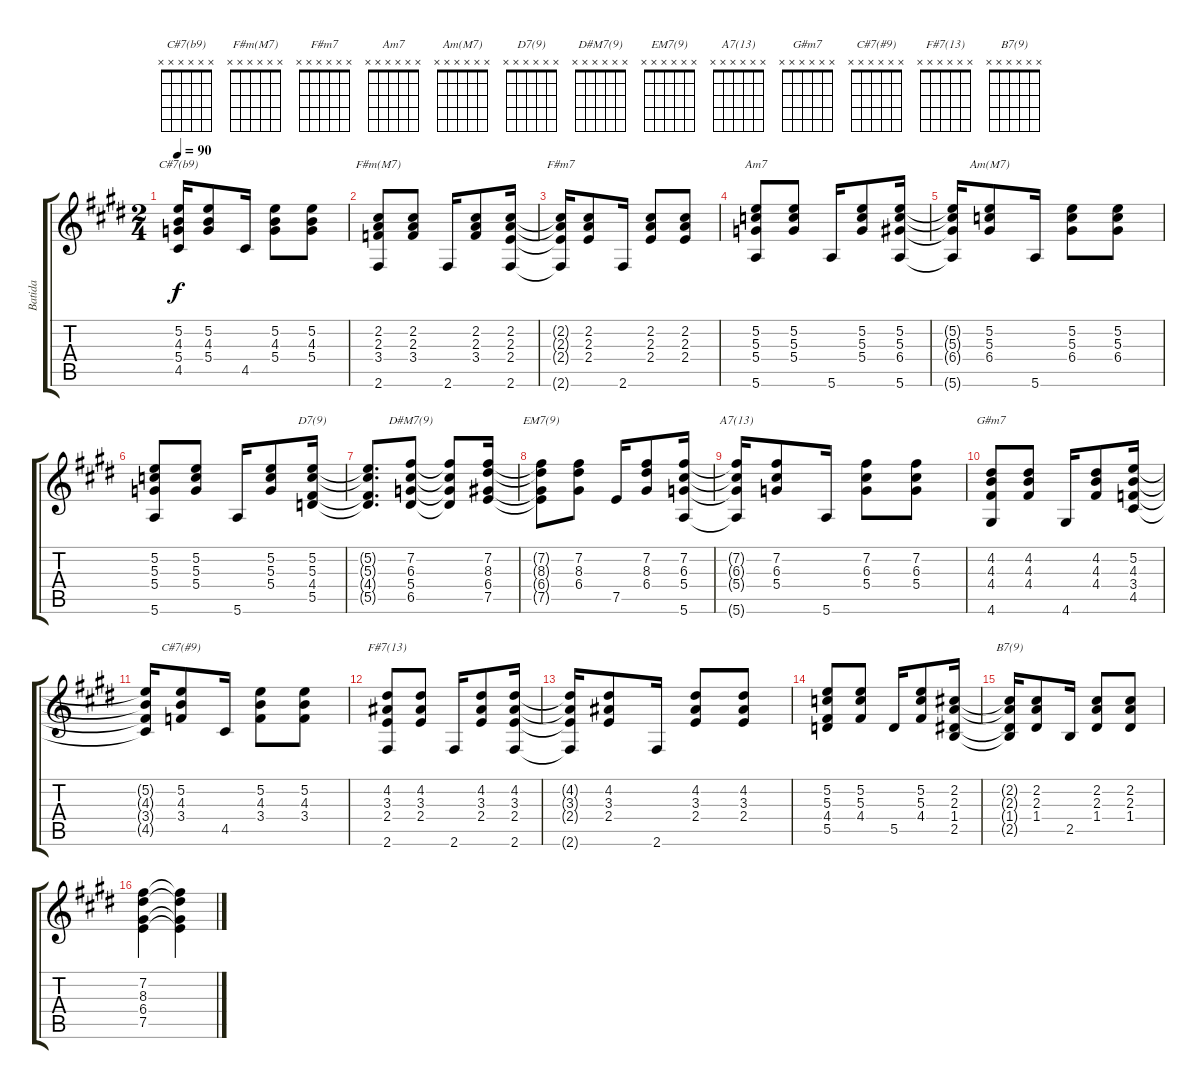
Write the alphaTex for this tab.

\track ("Batida" "Batida") {instrument acousticguitarnylon}
\staff {score tabs}
\tuning (E4 B3 G3 D3 A2 E2) {hide}
\chord ("C#7(b9)" x x x x x x)
\chord ("F#m(M7)" x x x x x x)
\chord ("F#m7" x x x x x x)
\chord ("Am7" x x x x x x)
\chord ("Am(M7)" x x x x x x)
\chord ("D7(9)" x x x x x x)
\chord ("D#M7(9)" x x x x x x)
\chord ("EM7(9)" x x x x x x)
\chord ("A7(13)" x x x x x x)
\chord ("G#m7" x x x x x x)
\chord ("C#7(#9)" x x x x x x)
\chord ("F#7(13)" x x x x x x)
\chord ("B7(9)" x x x x x x)
\ts (2 4)
\tempo 90
\clef g2
\ks e
(5.2{t} 4.3{t} 5.4{t} 4.5{t}).16{ch "C#7(b9)" dy f} (5.2 4.3 5.4).8 4.5.16 (5.2 4.3 5.4).8 (5.2 4.3 5.4).8 |
(2.2 2.3 3.4 2.6).8{ch "F#m(M7)"} (2.2 2.3 3.4).8 2.6.16 (2.2 2.3 3.4).8 (2.2 2.3 2.4 2.6).16 |
(2.2{t} 2.3{t} 2.4{t} 2.6{t}).16{ch "F#m7"} (2.2 2.3 2.4).8 2.6.16 (2.2 2.3 2.4).8 (2.2 2.3 2.4).8 |
(5.2 5.3 5.4 5.6).8{ch "Am7"} (5.2 5.3 5.4).8 5.6.16 (5.2 5.3 5.4).8 (5.2 5.3 6.4 5.6).16 |
(5.2{t} 5.3{t} 6.4{t} 5.6{t}).16 (5.2 5.3 6.4).8{ch "Am(M7)"} 5.6.16 (5.2 5.3 6.4).8 (5.2 5.3 6.4).8 |
(5.2 5.3 5.4 5.6).8 (5.2 5.3 5.4).8 5.6.16 (5.2 5.3 5.4).8 (5.2 5.3 4.4 5.5).16{ch "D7(9)"} |
(5.2{t} 5.3{t} 4.4{t} 5.5{t}).8{d} (7.2 6.3 5.4 6.5).8{ch "D#M7(9)"} (7.2{t} 6.3{t} 5.4{t} 6.5{t}).8 (7.2 8.3 6.4 7.5).16 |
(7.2{t} 8.3{t} 6.4{t} 7.5{t}).8{ch "EM7(9)"} (7.2 8.3 6.4).8 7.5.16 (7.2 8.3 6.4).8 (7.2 6.3 5.4 5.6).16 |
(7.2{t} 6.3{t} 5.4{t} 5.6{t}).16{ch "A7(13)"} (7.2 6.3 5.4).8 5.6.16 (7.2 6.3 5.4).8 (7.2 6.3 5.4).8 |
(4.2 4.3 4.4 4.6).8{ch "G#m7"} (4.2 4.3 4.4).8 4.6.16 (4.2 4.3 4.4).8 (5.2 4.3 3.4 4.5).16 |
(5.2{t} 4.3{t} 3.4{t} 4.5{t}).16 (5.2 4.3 3.4).8{ch "C#7(#9)"} 4.5.16 (5.2 4.3 3.4).8 (5.2 4.3 3.4).8 |
(4.2 3.3 2.4 2.6).8{ch "F#7(13)"} (4.2 3.3 2.4).8 2.6.16 (4.2 3.3 2.4).8 (4.2 3.3 2.4 2.6).16 |
(4.2{t} 3.3{t} 2.4{t} 2.6{t}).16 (4.2 3.3 2.4).8 2.6.16 (4.2 3.3 2.4).8 (4.2 3.3 2.4).8 |
(5.2 5.3 4.4 5.5).8 (5.2 5.3 4.4).8 5.5.16 (5.2 5.3 4.4).8 (2.2 2.3 1.4 2.5).16 |
(2.2{t} 2.3{t} 1.4{t} 2.5{t}).16{ch "B7(9)"} (2.2 2.3 1.4).8 2.5.16 (2.2 2.3 1.4).8 (2.2 2.3 1.4).8 |
(7.2 8.3 6.4 7.5).4 (7.2{t} 8.3{t} 6.4{t} 7.5{t}).4
